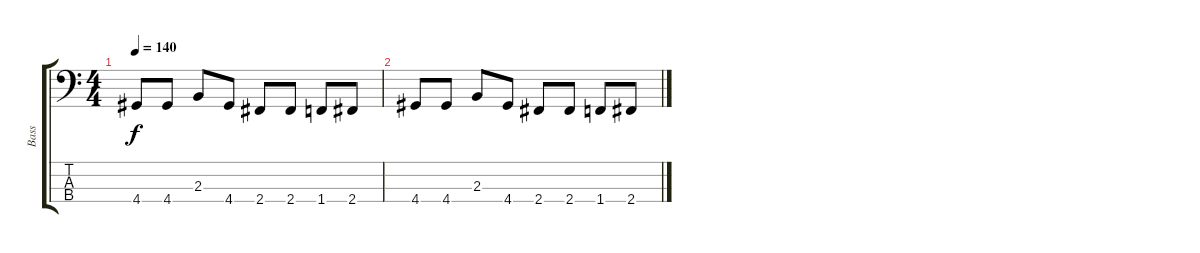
\track ("Bass" "Bass") {instrument electricbassfinger}
\staff {score tabs}
\tuning (G2 D2 A1 E1) {hide}
\ts (4 4)
\tempo 140
\clef f4
\ks c
4.4.8{dy f} 4.4.8 2.3.8 4.4.8 2.4.8 2.4.8 1.4.8 2.4.8 |
4.4.8 4.4.8 2.3.8 4.4.8 2.4.8 2.4.8 1.4.8 2.4.8
